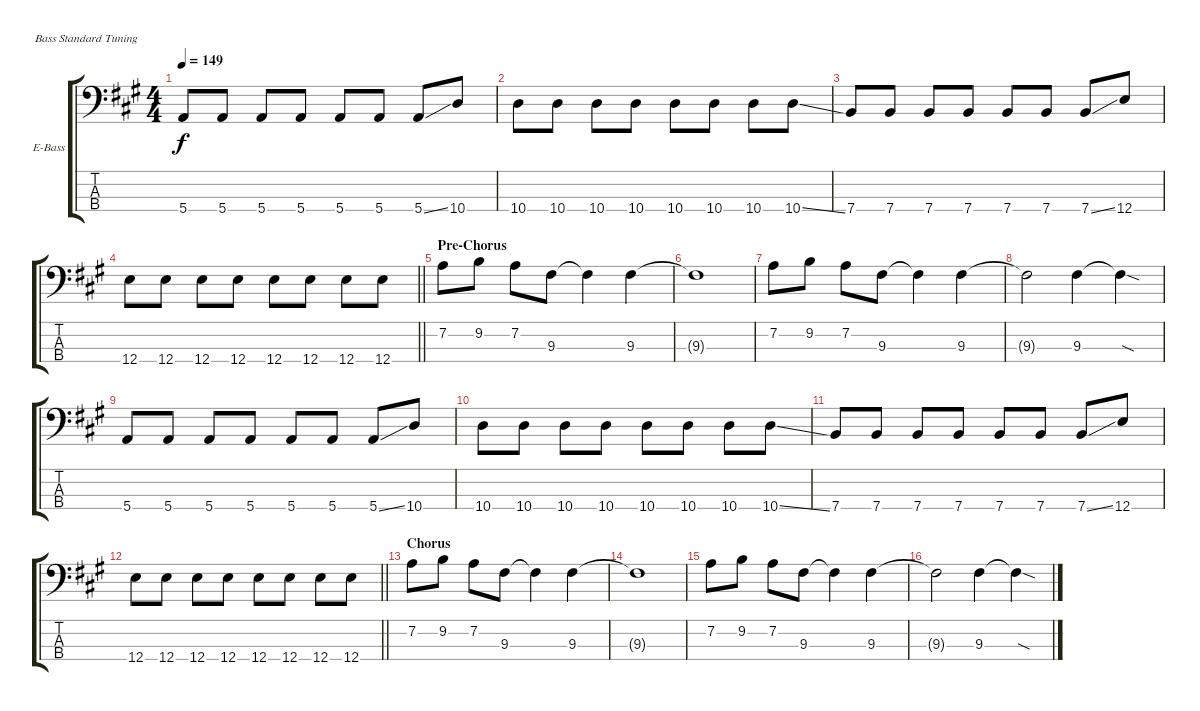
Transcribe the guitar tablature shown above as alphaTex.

\defaultSystemsLayout 4
\bracketExtendMode groupsimilarinstruments
\firstSystemTrackNameOrientation horizontal
\otherSystemsTrackNameOrientation horizontal
\track ("Bass" "E-Bass") {instrument electricbassfinger}
\staff {score tabs}
\tuning (G2 D2 A1 E1)
\ts (4 4)
\tempo 149
\clef f4
\ks a
5.4.8{dy f} 5.4.8 5.4.8 5.4.8 5.4.8 5.4.8 5.4{ss}.8 10.4.8 |
10.4.8 10.4.8 10.4.8 10.4.8 10.4.8 10.4.8 10.4.8 10.4{ss}.8 |
7.4.8 7.4.8 7.4.8 7.4.8 7.4.8 7.4.8 7.4{ss}.8 12.4.8 |
\barLineRight lightlight
12.4.8 12.4.8 12.4.8 12.4.8 12.4.8 12.4.8 12.4.8 12.4.8 |
\section ("" "Pre-Chorus")
7.2.8 9.2.8 7.2.8 9.3.8 9.3{t}.4 9.3.4 |
9.3{t}.1 |
7.2.8 9.2.8 7.2.8 9.3.8 9.3{t}.4 9.3.4 |
9.3{t}.2 9.3.4 9.3{sod t}.4 |
5.4.8 5.4.8 5.4.8 5.4.8 5.4.8 5.4.8 5.4{ss}.8 10.4.8 |
10.4.8 10.4.8 10.4.8 10.4.8 10.4.8 10.4.8 10.4.8 10.4{ss}.8 |
7.4.8 7.4.8 7.4.8 7.4.8 7.4.8 7.4.8 7.4{ss}.8 12.4.8 |
\barLineRight lightlight
12.4.8 12.4.8 12.4.8 12.4.8 12.4.8 12.4.8 12.4.8 12.4.8 |
\section ("" "Chorus")
7.2.8 9.2.8 7.2.8 9.3.8 9.3{t}.4 9.3.4 |
9.3{t}.1 |
7.2.8 9.2.8 7.2.8 9.3.8 9.3{t}.4 9.3.4 |
9.3{t}.2 9.3.4 9.3{sod t}.4
